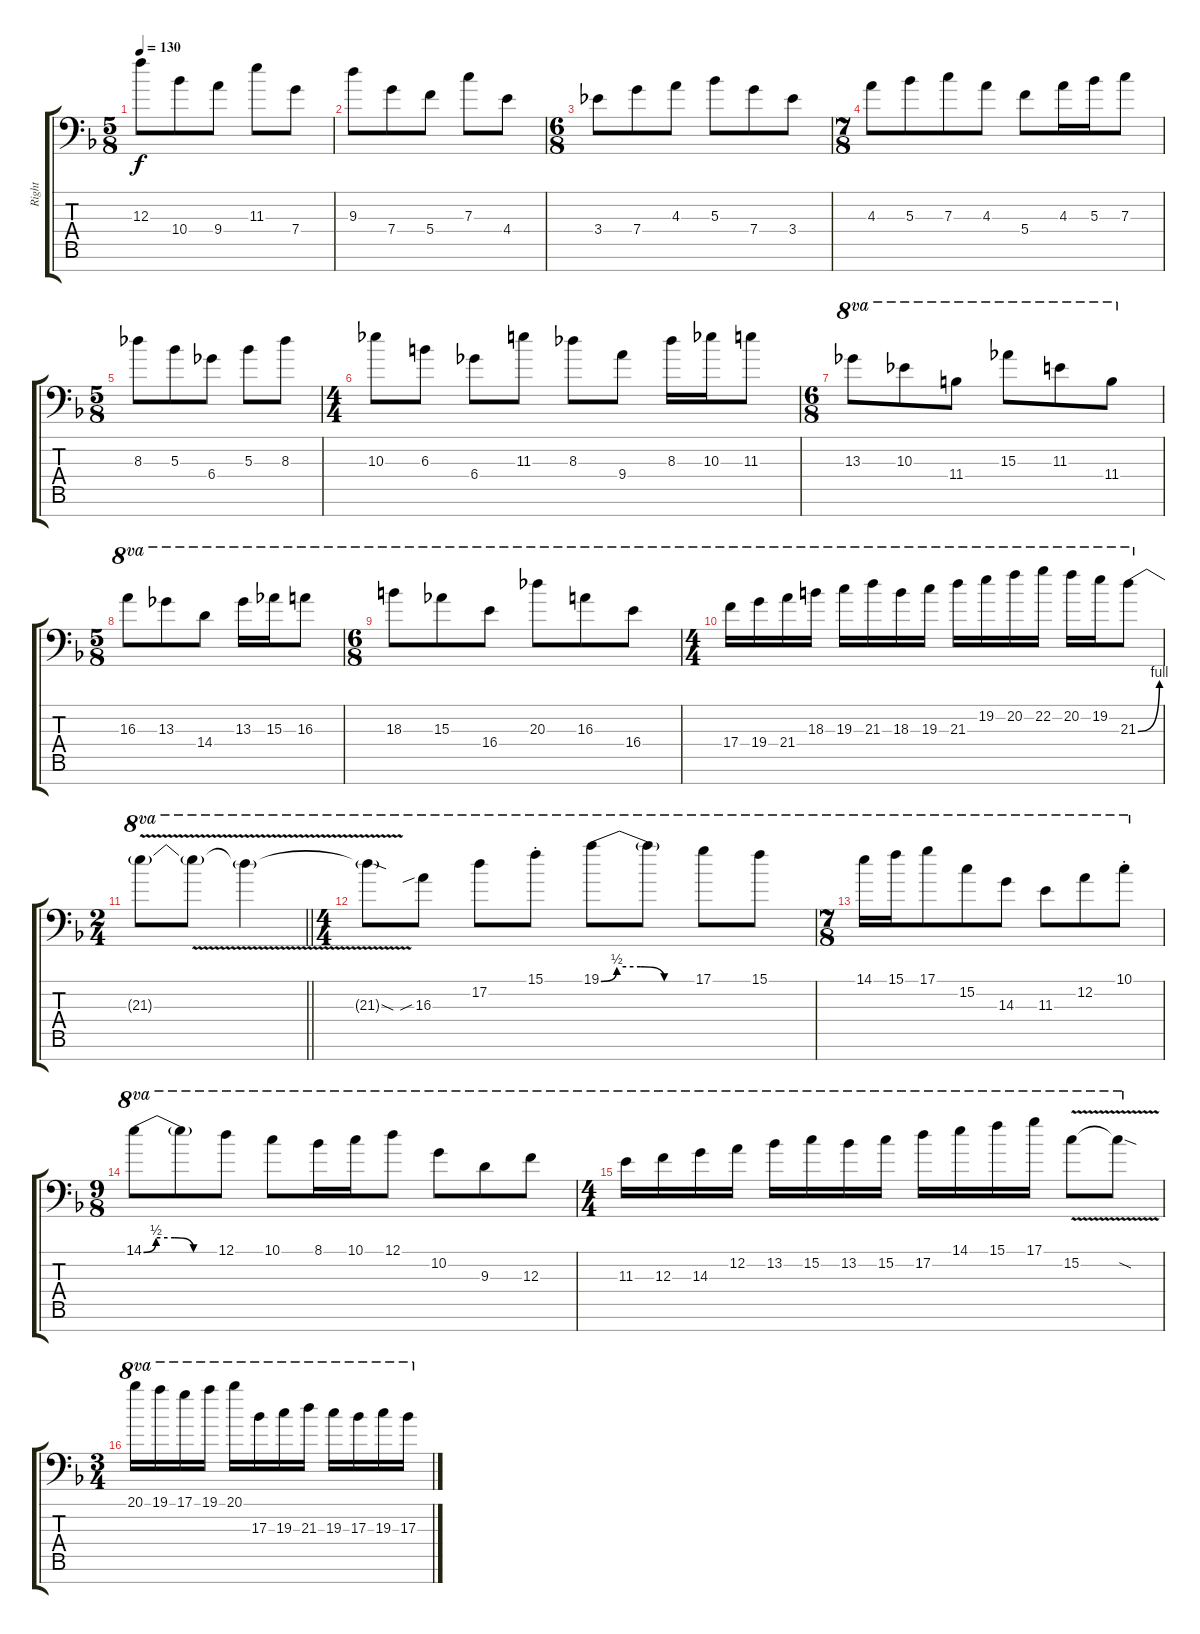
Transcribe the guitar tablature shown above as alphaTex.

\track ("Right" "Right") {instrument overdrivenguitar}
\staff {score tabs}
\tuning (D4 A3 F3 C3 G2 D2 A1) {hide}
\ts (5 8)
\tempo 130
\clef f4
\ks f
12.3.8{dy f} 10.4.8 9.4.8 11.3.8 7.4.8 |
9.3.8 7.4.8 5.4.8 7.3.8 4.4.8 |
\ts (6 8)
3.4.8 7.4.8 4.3.8 5.3.8 7.4.8 3.4.8 |
\ts (7 8)
4.3.8 5.3.8 7.3.8 4.3.8 5.4.8 4.3.16 5.3.16 7.3.8 |
\ts (5 8)
8.3.8 5.3.8 6.4.8 5.3.8 8.3.8 |
\ts (4 4)
10.3.8 6.3.8 6.4.8 11.3.8 8.3.8 9.4.8 8.3.16 10.3.16 11.3.8 |
\ts (6 8)
13.3.8{ot 8va} 10.3.8{ot 8va} 11.4.8{ot 8va} 15.3.8{ot 8va} 11.3.8{ot 8va} 11.4.8{ot 8va} |
\ts (5 8)
16.3.8{ot 8va} 13.3.8{ot 8va} 14.4.8{ot 8va} 13.3.16{ot 8va} 15.3.16{ot 8va} 16.3.8{ot 8va} |
\ts (6 8)
18.3.8{ot 8va} 15.3.8{ot 8va} 16.4.8{ot 8va} 20.3.8{ot 8va} 16.3.8{ot 8va} 16.4.8{ot 8va} |
\ts (4 4)
17.4.16{ot 8va} 19.4.16{ot 8va} 21.4.16{ot 8va} 18.3.16{ot 8va} 19.3.16{ot 8va} 21.3.16{ot 8va} 18.3.16{ot 8va} 19.3.16{ot 8va} 21.3.16{ot 8va} 19.2.16{ot 8va} 20.2.16{ot 8va} 22.2.16{ot 8va} 20.2.16{ot 8va} 19.2.16{ot 8va} 21.3{be (bend 0 0 60 4)}.8{ot 8va} |
\ts (2 4)
\barLineRight lightlight
21.3{v t}.8{ot 8va} 21.3{v t}.8{ot 8va} 21.3{v t}.4{ot 8va} |
\ts (4 4)
21.3{sod t}.8{ot 8va} 16.3{sib}.8{ot 8va} 17.2.8{ot 8va} 15.1{st}.8{ot 8va} 19.1{be (custom 0 0 10 2 25 2 40 0 60 0)}.8{ot 8va} 19.1{t}.8{ot 8va} 17.1.8{ot 8va} 15.1.8{ot 8va} |
\ts (7 8)
14.1.16{ot 8va} 15.1.16{ot 8va} 17.1.8{ot 8va} 15.2.8{ot 8va} 14.3.8{ot 8va} 11.3.8{ot 8va} 12.2.8{ot 8va} 10.1{st}.8{ot 8va} |
\ts (9 8)
14.1{be (custom 0 0 10 2 25 2 40 0 60 0)}.8{ot 8va} 14.1{t}.8{ot 8va} 12.1.8{ot 8va} 10.1.8{ot 8va} 8.1.16{ot 8va} 10.1.16{ot 8va} 12.1.8{ot 8va} 10.2.8{ot 8va} 9.3.8{ot 8va} 12.3.8{ot 8va} |
\ts (4 4)
11.3.16{ot 8va} 12.3.16{ot 8va} 14.3.16{ot 8va} 12.2.16{ot 8va} 13.2.16{ot 8va} 15.2.16{ot 8va} 13.2.16{ot 8va} 15.2.16{ot 8va} 17.2.16{ot 8va} 14.1.16{ot 8va} 15.1.16{ot 8va} 17.1.16{ot 8va} 15.2{v}.8{ot 8va} 15.2{sod t}.8{ot 8va} |
\ts (3 4)
20.1.16{ot 8va} 19.1.16{ot 8va} 17.1.16{ot 8va} 19.1.16{ot 8va} 20.1.16{ot 8va} 17.3.16{ot 8va} 19.3.16{ot 8va} 21.3.16{ot 8va} 19.3.16{ot 8va} 17.3.16{ot 8va} 19.3.16{ot 8va} 17.3.16{ot 8va}
